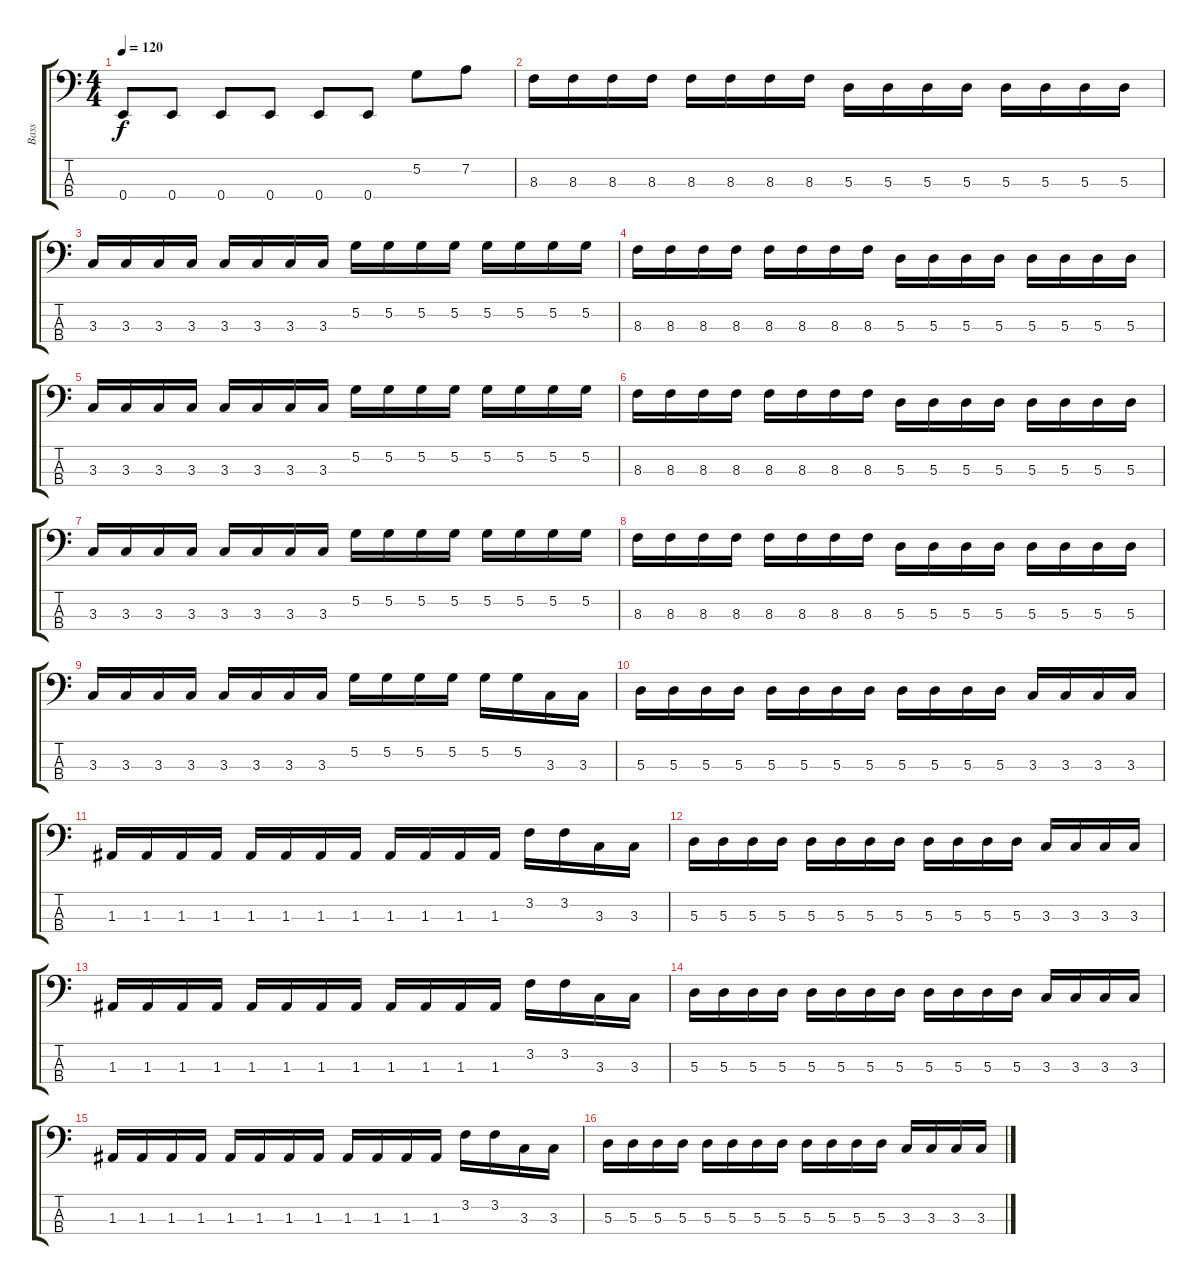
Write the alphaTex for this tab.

\track ("Bass" "Bass") {instrument electricbassfinger}
\staff {score tabs}
\tuning (G2 D2 A1 E1) {hide}
\ts (4 4)
\tempo 120
\clef f4
\ks c
0.4.8{dy f} 0.4.8 0.4.8 0.4.8 0.4.8 0.4.8 5.2.8 7.2.8 |
8.3.16 8.3.16 8.3.16 8.3.16 8.3.16 8.3.16 8.3.16 8.3.16 5.3.16 5.3.16 5.3.16 5.3.16 5.3.16 5.3.16 5.3.16 5.3.16 |
3.3.16 3.3.16 3.3.16 3.3.16 3.3.16 3.3.16 3.3.16 3.3.16 5.2.16 5.2.16 5.2.16 5.2.16 5.2.16 5.2.16 5.2.16 5.2.16 |
8.3.16 8.3.16 8.3.16 8.3.16 8.3.16 8.3.16 8.3.16 8.3.16 5.3.16 5.3.16 5.3.16 5.3.16 5.3.16 5.3.16 5.3.16 5.3.16 |
3.3.16 3.3.16 3.3.16 3.3.16 3.3.16 3.3.16 3.3.16 3.3.16 5.2.16 5.2.16 5.2.16 5.2.16 5.2.16 5.2.16 5.2.16 5.2.16 |
8.3.16 8.3.16 8.3.16 8.3.16 8.3.16 8.3.16 8.3.16 8.3.16 5.3.16 5.3.16 5.3.16 5.3.16 5.3.16 5.3.16 5.3.16 5.3.16 |
3.3.16 3.3.16 3.3.16 3.3.16 3.3.16 3.3.16 3.3.16 3.3.16 5.2.16 5.2.16 5.2.16 5.2.16 5.2.16 5.2.16 5.2.16 5.2.16 |
8.3.16 8.3.16 8.3.16 8.3.16 8.3.16 8.3.16 8.3.16 8.3.16 5.3.16 5.3.16 5.3.16 5.3.16 5.3.16 5.3.16 5.3.16 5.3.16 |
3.3.16 3.3.16 3.3.16 3.3.16 3.3.16 3.3.16 3.3.16 3.3.16 5.2.16 5.2.16 5.2.16 5.2.16 5.2.16 5.2.16 3.3.16 3.3.16 |
5.3.16 5.3.16 5.3.16 5.3.16 5.3.16 5.3.16 5.3.16 5.3.16 5.3.16 5.3.16 5.3.16 5.3.16 3.3.16 3.3.16 3.3.16 3.3.16 |
1.3.16 1.3.16 1.3.16 1.3.16 1.3.16 1.3.16 1.3.16 1.3.16 1.3.16 1.3.16 1.3.16 1.3.16 3.2.16 3.2.16 3.3.16 3.3.16 |
5.3.16 5.3.16 5.3.16 5.3.16 5.3.16 5.3.16 5.3.16 5.3.16 5.3.16 5.3.16 5.3.16 5.3.16 3.3.16 3.3.16 3.3.16 3.3.16 |
1.3.16 1.3.16 1.3.16 1.3.16 1.3.16 1.3.16 1.3.16 1.3.16 1.3.16 1.3.16 1.3.16 1.3.16 3.2.16 3.2.16 3.3.16 3.3.16 |
5.3.16 5.3.16 5.3.16 5.3.16 5.3.16 5.3.16 5.3.16 5.3.16 5.3.16 5.3.16 5.3.16 5.3.16 3.3.16 3.3.16 3.3.16 3.3.16 |
1.3.16 1.3.16 1.3.16 1.3.16 1.3.16 1.3.16 1.3.16 1.3.16 1.3.16 1.3.16 1.3.16 1.3.16 3.2.16 3.2.16 3.3.16 3.3.16 |
5.3.16 5.3.16 5.3.16 5.3.16 5.3.16 5.3.16 5.3.16 5.3.16 5.3.16 5.3.16 5.3.16 5.3.16 3.3.16 3.3.16 3.3.16 3.3.16
